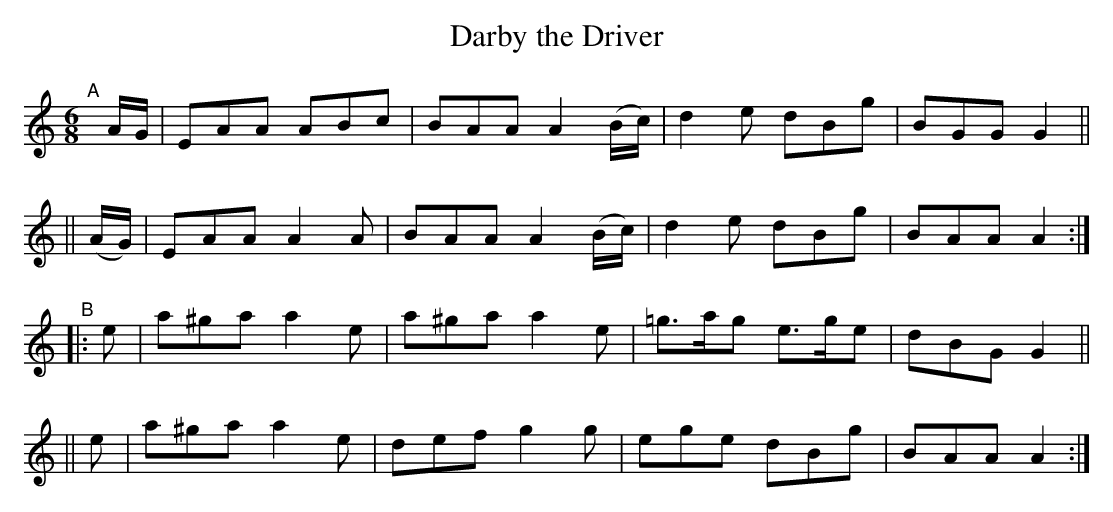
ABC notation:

X:1
T: Darby the Driver
M: 6/8
K: Am
"^A"\
[|] A/G/  | EAA ABc | BAA A2(B/c/) | d2e dBg | BGG G2 ||
|| (A/G/) | EAA A2A | BAA A2(B/c/) | d2e dBg | BAA A2 :|
"^B"\
|: e | a^ga a2e | a^ga a2e | =g>ag e>ge | dBG G2 ||
|| e | a^ga a2e | def  g2g |  ege  dBg  | BAA A2 :|
